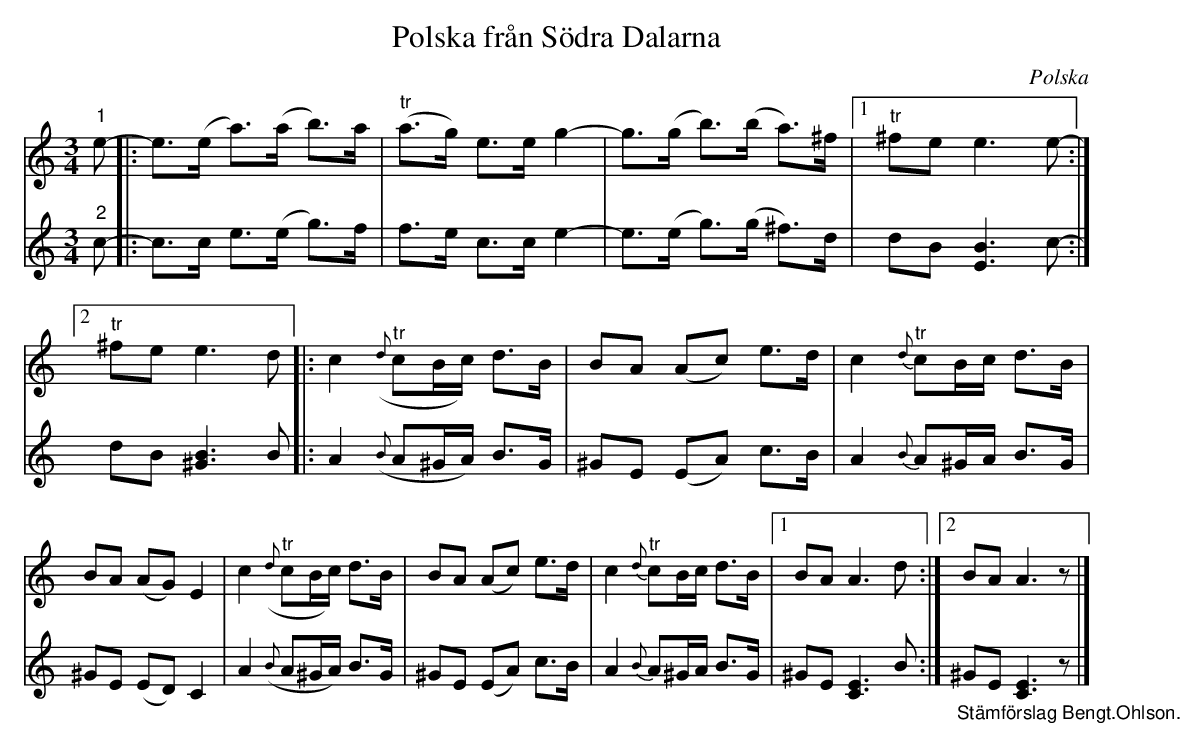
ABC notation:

X:1
T:Polska från Södra Dalarna
L:1/8
M:3/4
O:Polska
K:none
V:1
"^1" e- [|: e>(e a>)(a b>)a |"^tr" (a>g) e>e g2- | g>(g b>)(b a>)^f |1"^tr" ^fe e3 e- :|]2
"^tr" ^fe e3 d [|: c2({d}"^tr" cB/c/) d>B | BA (Ac) e>d | c2{d}"^tr" cB/c/ d>B | BA (AG) E2 |
c2({d}"^tr" cB/c/) d>B | BA (Ac) e>d | c2{d}"^tr" cB/c/ d>B |1 BA A3 d :|]2 BA A3 z |]
V:2
"^2" c-  [|:  c>c e>(e g>)f  |  f>e c>c e2-  |  e>(e g>)(g ^f>)d  |1  dB [EB]3 c-  :|]2  dB [^GB]3 B  [|:
A2({B} A^G/A/) B>G  |  ^GE (EA) c>B  |  A2{B} A^G/A/ B>G  |  ^GE (ED) C2  |  A2({B} A^G/A/) B>G  |
^GE (EA) c>B  |  A2{B} A^G/A/ B>G  |1  ^GE [CE]3 B  :|]2 "_Stämförslag Bengt.Ohlson." ^GE [CE]3 z  |]
